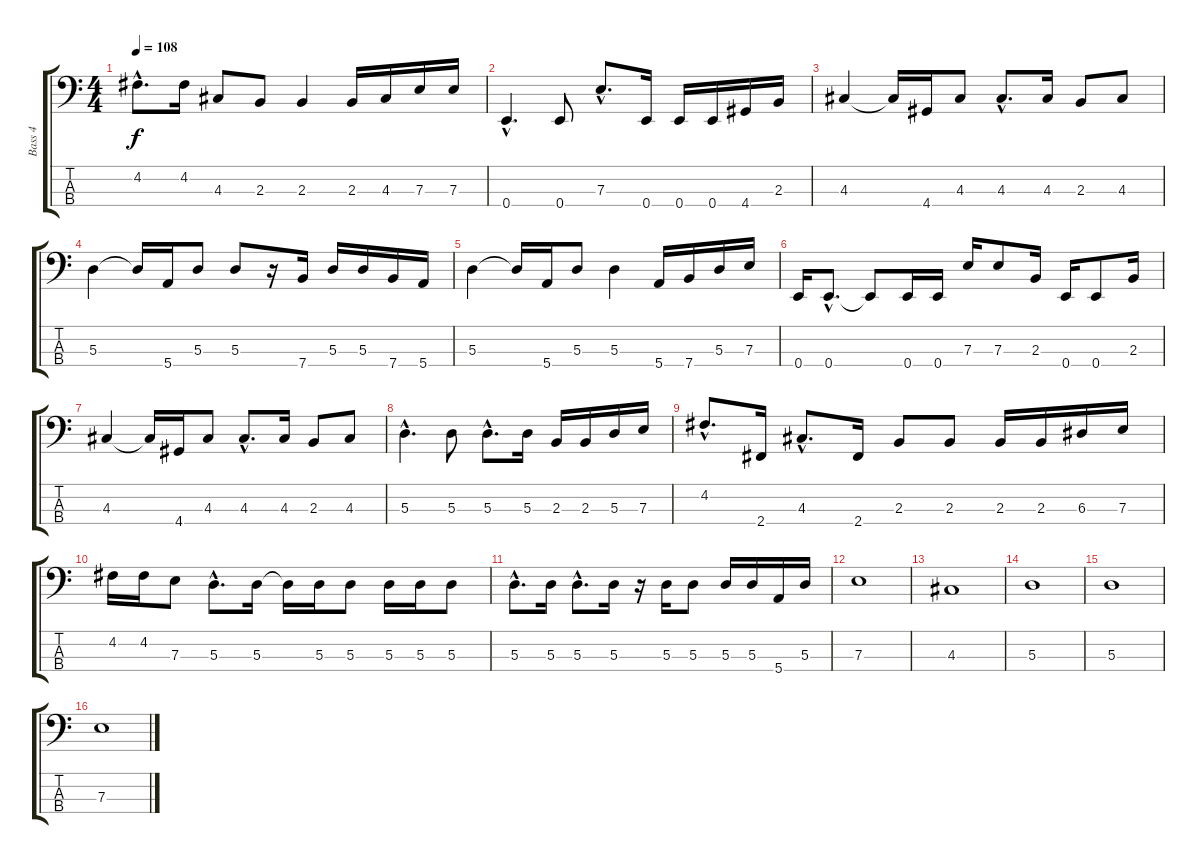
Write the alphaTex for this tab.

\track ("Bass 4" "Bass 4") {instrument electricbassfinger}
\staff {score tabs}
\tuning (G2 D2 A1 E1) {hide}
\ts (4 4)
\tempo 108
\clef f4
\ks c
4.2{hac}.8{d dy f} 4.2.16 4.3.8 2.3.8 2.3.4 2.3.16 4.3.16 7.3.16 7.3.16 |
0.4{hac}.4{d} 0.4.8 7.3{hac}.8{d} 0.4.16 0.4.16 0.4.16 4.4.16 2.3.16 |
4.3.4 4.3{t}.16 4.4.16 4.3.8 4.3{hac}.8{d} 4.3.16 2.3.8 4.3.8 |
5.3.4 5.3{t}.16 5.4.16 5.3.8 5.3.8 r.16 7.4.16 5.3.16 5.3.16 7.4.16 5.4.16 |
5.3.4 5.3{t}.16 5.4.16 5.3.8 5.3.4 5.4.16 7.4.16 5.3.16 7.3.16 |
0.4.16 0.4{hac}.8{d} 0.4{t}.8 0.4.16 0.4.16 7.3.16 7.3.8 2.3.16 0.4.16 0.4.8 2.3.16 |
4.3.4 4.3{t}.16 4.4.16 4.3.8 4.3{hac}.8{d} 4.3.16 2.3.8 4.3.8 |
5.3{hac}.4{d} 5.3.8 5.3{hac}.8{d} 5.3.16 2.3.16 2.3.16 5.3.16 7.3.16 |
4.2{hac}.8{d} 2.4.16 4.3{hac}.8{d} 2.4.16 2.3.8 2.3.8 2.3.16 2.3.16 6.3.16 7.3.16 |
4.2.16 4.2.16 7.3.8 5.3{hac}.8{d} 5.3.16 5.3{t}.16 5.3.16 5.3.8 5.3.16 5.3.16 5.3.8 |
5.3{hac}.8{d} 5.3.16 5.3{hac}.8{d} 5.3.16 r.16 5.3.16 5.3.8 5.3.16 5.3.16 5.4.16 5.3.16 |
7.3.1 |
4.3.1 |
5.3.1 |
5.3.1 |
7.3.1
